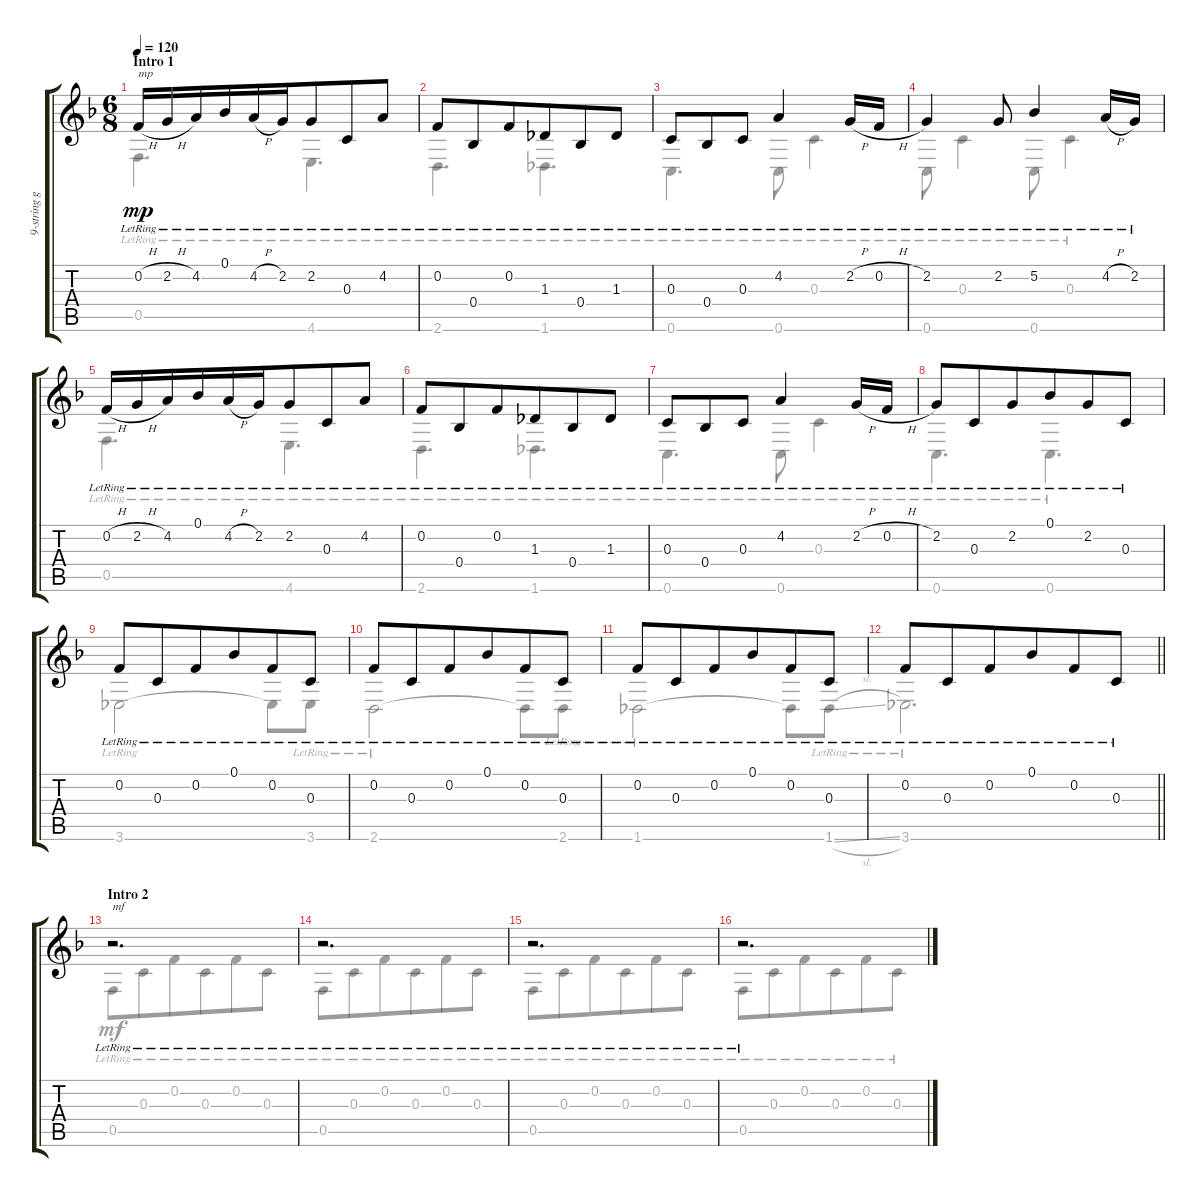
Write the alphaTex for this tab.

\track ("9-string guitar" "9-string g") {instrument acousticguitarsteel}
\staff {score tabs}
\tuning (Bb3 F3 C3 Bb2 F2 C2) {hide}
\voice
\ts (6 8)
\section ("" "Intro 1")
\tempo 120
\clef g2
\ks f
0.2{h lr}.16{txt "mp" dy mp instrument acousticguitarsteel} 2.2{h lr}.16 4.2{lr}.16 0.1{lr}.16 4.2{h lr}.16 2.2{lr}.16{beam merge} 2.2{lr}.8 0.3{lr}.8 4.2{lr}.8 |
0.2{lr}.8 0.4{lr}.8 0.2{lr}.8{beam merge} 1.3{lr}.8 0.4{lr}.8 1.3{lr}.8 |
0.3{lr}.8 0.4{lr}.8 0.3{lr}.8 4.2{lr}.4 2.2{h lr}.16 0.2{h lr}.16 |
2.2{lr}.4 2.2{lr}.8 5.2{lr}.4 4.2{h lr}.16 2.2{lr}.16 |
0.2{h lr}.16 2.2{h lr}.16 4.2{lr}.16 0.1{lr}.16 4.2{h lr}.16 2.2{lr}.16{beam merge} 2.2{lr}.8 0.3{lr}.8 4.2{lr}.8 |
0.2{lr}.8 0.4{lr}.8 0.2{lr}.8{beam merge} 1.3{lr}.8 0.4{lr}.8 1.3{lr}.8 |
0.3{lr}.8 0.4{lr}.8 0.3{lr}.8 4.2{lr}.4 2.2{h lr}.16 0.2{h lr}.16 |
2.2{lr}.8 0.3{lr}.8 2.2{lr}.8{beam merge} 0.1{lr}.8 2.2{lr}.8 0.3{lr}.8 |
0.2{lr}.8 0.3{lr}.8 0.2{lr}.8{beam merge} 0.1{lr}.8 0.2{lr}.8 0.3{lr}.8 |
0.2{lr}.8 0.3{lr}.8 0.2{lr}.8{beam merge} 0.1{lr}.8 0.2{lr}.8 0.3{lr}.8 |
0.2{lr}.8 0.3{lr}.8 0.2{lr}.8{beam merge} 0.1{lr}.8 0.2{lr}.8 0.3{lr}.8 |
\barLineRight lightlight
0.2{lr}.8 0.3{lr}.8 0.2{lr}.8{beam merge} 0.1{lr}.8 0.2{lr}.8 0.3{lr}.8 |
\section ("" "Intro 2")
r.2{d txt "mf"} |
r.2{d} |
r.2{d} |
r.2{d}
\voice
\clef g2
\ottava regular
\simile none
\ks f
0.5{lr}.4{d dy mp} 4.6{lr}.4{d} |
2.6{lr}.4{d} 1.6{lr}.4{d} |
0.6{lr}.4{d} 0.6{lr}.8 0.3{lr}.4 |
0.6{lr}.8 0.3{lr}.4 0.6{lr}.8 0.3{lr}.4 |
0.5{lr}.4{d} 4.6{lr}.4{d} |
2.6{lr}.4{d} 1.6{lr}.4{d} |
0.6{lr}.4{d} 0.6{lr}.8 0.3{lr}.4 |
0.6{lr}.4{d} 0.6{lr}.4{d} |
3.6{lr}.2 3.6{t}.8 3.6{lr}.8 |
2.6{lr}.2 2.6{t}.8 2.6{lr}.8 |
1.6{lr}.2 1.6{t}.8 1.6{sl lr}.8 |
\barLineRight lightlight
3.6{lr}.2{d} |
0.5{lr}.8{dy mf} 0.3{lr}.8 0.2{lr}.8{beam merge} 0.3{lr}.8 0.2{lr}.8 0.3{lr}.8 |
0.5{lr}.8 0.3{lr}.8 0.2{lr}.8{beam merge} 0.3{lr}.8 0.2{lr}.8 0.3{lr}.8 |
0.5{lr}.8 0.3{lr}.8 0.2{lr}.8{beam merge} 0.3{lr}.8 0.2{lr}.8 0.3{lr}.8 |
0.5{lr}.8 0.3{lr}.8 0.2{lr}.8{beam merge} 0.3{lr}.8 0.2{lr}.8 0.3{lr}.8
